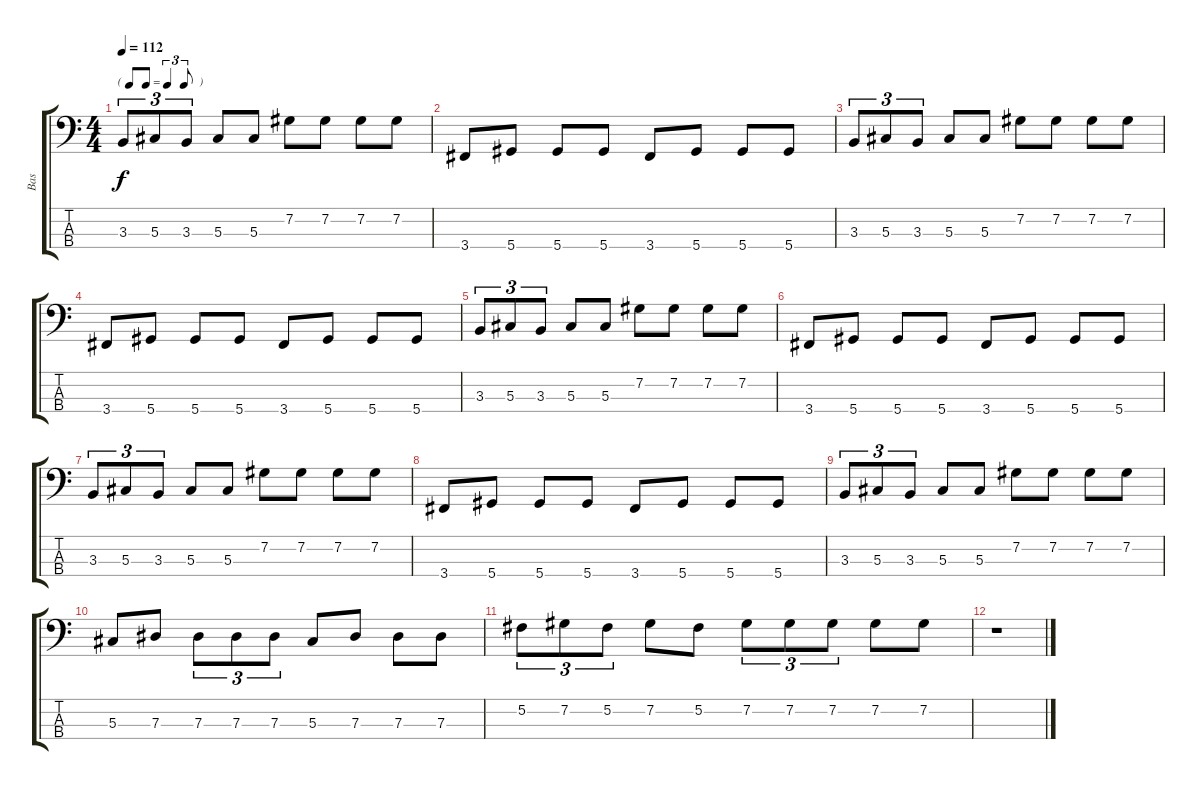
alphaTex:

\track ("Bas" "Bas") {instrument electricbassfinger}
\staff {score tabs}
\tuning (Gb2 Db2 Ab1 Eb1) {hide}
\ts (4 4)
\tf triplet8th
\tempo 112
\clef f4
\ks c
3.3.8{tu (3 2) dy f} 5.3.8{tu (3 2)} 3.3.8{tu (3 2)} 5.3.8 5.3.8 7.2.8 7.2.8 7.2.8 7.2.8 |
3.4.8 5.4.8 5.4.8 5.4.8 3.4.8 5.4.8 5.4.8 5.4.8 |
3.3.8{tu (3 2)} 5.3.8{tu (3 2)} 3.3.8{tu (3 2)} 5.3.8 5.3.8 7.2.8 7.2.8 7.2.8 7.2.8 |
3.4.8 5.4.8 5.4.8 5.4.8 3.4.8 5.4.8 5.4.8 5.4.8 |
3.3.8{tu (3 2)} 5.3.8{tu (3 2)} 3.3.8{tu (3 2)} 5.3.8 5.3.8 7.2.8 7.2.8 7.2.8 7.2.8 |
3.4.8 5.4.8 5.4.8 5.4.8 3.4.8 5.4.8 5.4.8 5.4.8 |
3.3.8{tu (3 2)} 5.3.8{tu (3 2)} 3.3.8{tu (3 2)} 5.3.8 5.3.8 7.2.8 7.2.8 7.2.8 7.2.8 |
3.4.8 5.4.8 5.4.8 5.4.8 3.4.8 5.4.8 5.4.8 5.4.8 |
3.3.8{tu (3 2)} 5.3.8{tu (3 2)} 3.3.8{tu (3 2)} 5.3.8 5.3.8 7.2.8 7.2.8 7.2.8 7.2.8 |
5.3.8 7.3.8 7.3.8{tu (3 2)} 7.3.8{tu (3 2)} 7.3.8{tu (3 2)} 5.3.8 7.3.8 7.3.8 7.3.8 |
5.2.8{tu (3 2)} 7.2.8{tu (3 2)} 5.2.8{tu (3 2)} 7.2.8 5.2.8 7.2.8{tu (3 2)} 7.2.8{tu (3 2)} 7.2.8{tu (3 2)} 7.2.8 7.2.8 |
r.1
